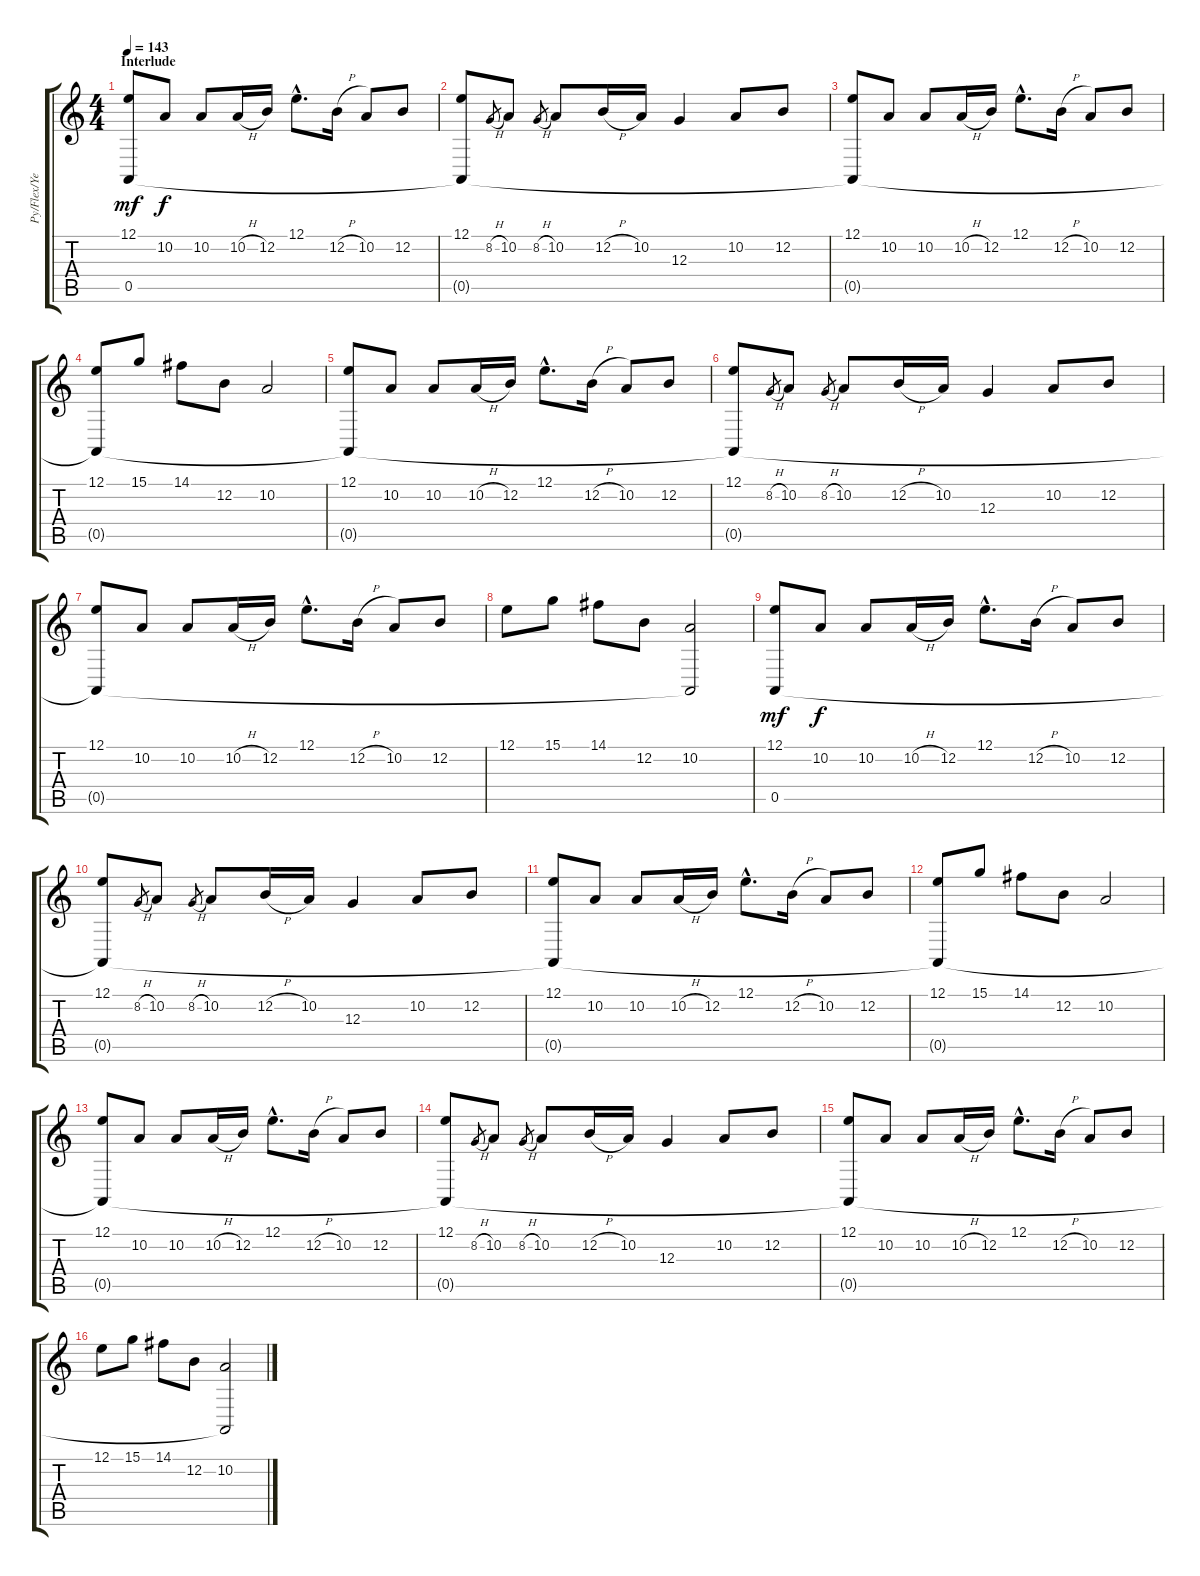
\track ("Py/Flex/Yellow" "Py/Flex/Ye") {instrument bagpipe}
\staff {score tabs}
\tuning (E4 B3 G3 D3 A2 E2) {hide}
\ts (4 4)
\section ("" "Interlude")
\tempo 143
\clef g2
\ks c
(12.1 0.5).8{dy mf balance 2} 10.2.8{dy f} 10.2.8 10.2{h}.16 12.2.16 12.1{hac}.8{d} 12.2{h}.16 10.2.8 12.2.8 |
(12.1 0.5{t}).8 8.2{h}.8{gr} 10.2.8 8.2{h}.8{gr} 10.2.8 12.2{h}.16 10.2.16 12.3.4 10.2.8 12.2.8 |
(12.1 0.5{t}).8 10.2.8 10.2.8 10.2{h}.16 12.2.16 12.1{hac}.8{d} 12.2{h}.16 10.2.8 12.2.8 |
(12.1 0.5{t}).8 15.1.8 14.1.8 12.2.8 10.2.2 |
(12.1 0.5{t}).8 10.2.8 10.2.8 10.2{h}.16 12.2.16 12.1{hac}.8{d} 12.2{h}.16 10.2.8 12.2.8 |
(12.1 0.5{t}).8 8.2{h}.8{gr} 10.2.8 8.2{h}.8{gr} 10.2.8 12.2{h}.16 10.2.16 12.3.4 10.2.8 12.2.8 |
(12.1 0.5{t}).8 10.2.8 10.2.8 10.2{h}.16 12.2.16 12.1{hac}.8{d} 12.2{h}.16 10.2.8 12.2.8 |
12.1.8 15.1.8 14.1.8 12.2.8 (10.2 0.5{t}).2 |
(12.1 0.5).8{dy mf balance 8} 10.2.8{dy f} 10.2.8 10.2{h}.16 12.2.16 12.1{hac}.8{d} 12.2{h}.16 10.2.8 12.2.8 |
(12.1 0.5{t}).8 8.2{h}.8{gr} 10.2.8 8.2{h}.8{gr} 10.2.8 12.2{h}.16 10.2.16 12.3.4 10.2.8 12.2.8 |
(12.1 0.5{t}).8 10.2.8 10.2.8 10.2{h}.16 12.2.16 12.1{hac}.8{d} 12.2{h}.16 10.2.8 12.2.8 |
(12.1 0.5{t}).8 15.1.8 14.1.8 12.2.8 10.2.2 |
(12.1 0.5{t}).8 10.2.8 10.2.8 10.2{h}.16 12.2.16 12.1{hac}.8{d} 12.2{h}.16 10.2.8 12.2.8 |
(12.1 0.5{t}).8 8.2{h}.8{gr} 10.2.8 8.2{h}.8{gr} 10.2.8 12.2{h}.16 10.2.16 12.3.4 10.2.8 12.2.8 |
(12.1 0.5{t}).8 10.2.8 10.2.8 10.2{h}.16 12.2.16 12.1{hac}.8{d} 12.2{h}.16 10.2.8 12.2.8 |
12.1.8 15.1.8 14.1.8 12.2.8 (10.2 0.5{t}).2
